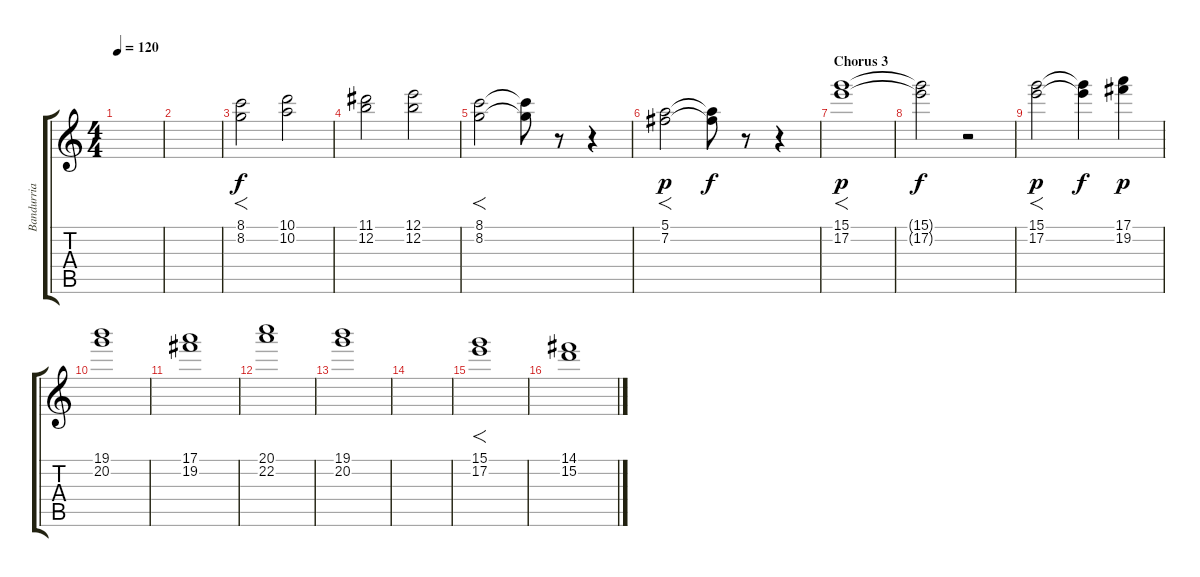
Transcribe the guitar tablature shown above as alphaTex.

\track ("Bandurria" "Bandurria") {instrument acousticguitarsteel}
\staff {score tabs}
\tuning (E4 B3 G3 D3 A2 E2) {hide}
\ts (4 4)
\tempo 120
\clef g2
\ks c
|
|
(8.1 8.2).2{f} (10.1 10.2).2 |
(11.1 12.2).2 (12.1 12.2).2 |
(8.1 8.2).2{f} (8.1{t} 8.2{t}).8{dy f} r.8 r.4 |
(5.1 7.2).2{f dy p} (5.1{t} 7.2{t}).8{dy f} r.8 r.4 |
\section ("" "Chorus 3")
(15.1 17.2).1{f dy p} |
(15.1{t} 17.2{t}).2{dy f} r.2 |
(15.1 17.2).2{f dy p} (15.1{t} 17.2{t}).4{dy f} (17.1 19.2).4{dy p} |
(19.1 20.2).1 |
(17.1 19.2).1 |
(20.1 22.2).1 |
(19.1 20.2).1 |
|
(15.1 17.2).1{f} |
(14.1 15.2).1
